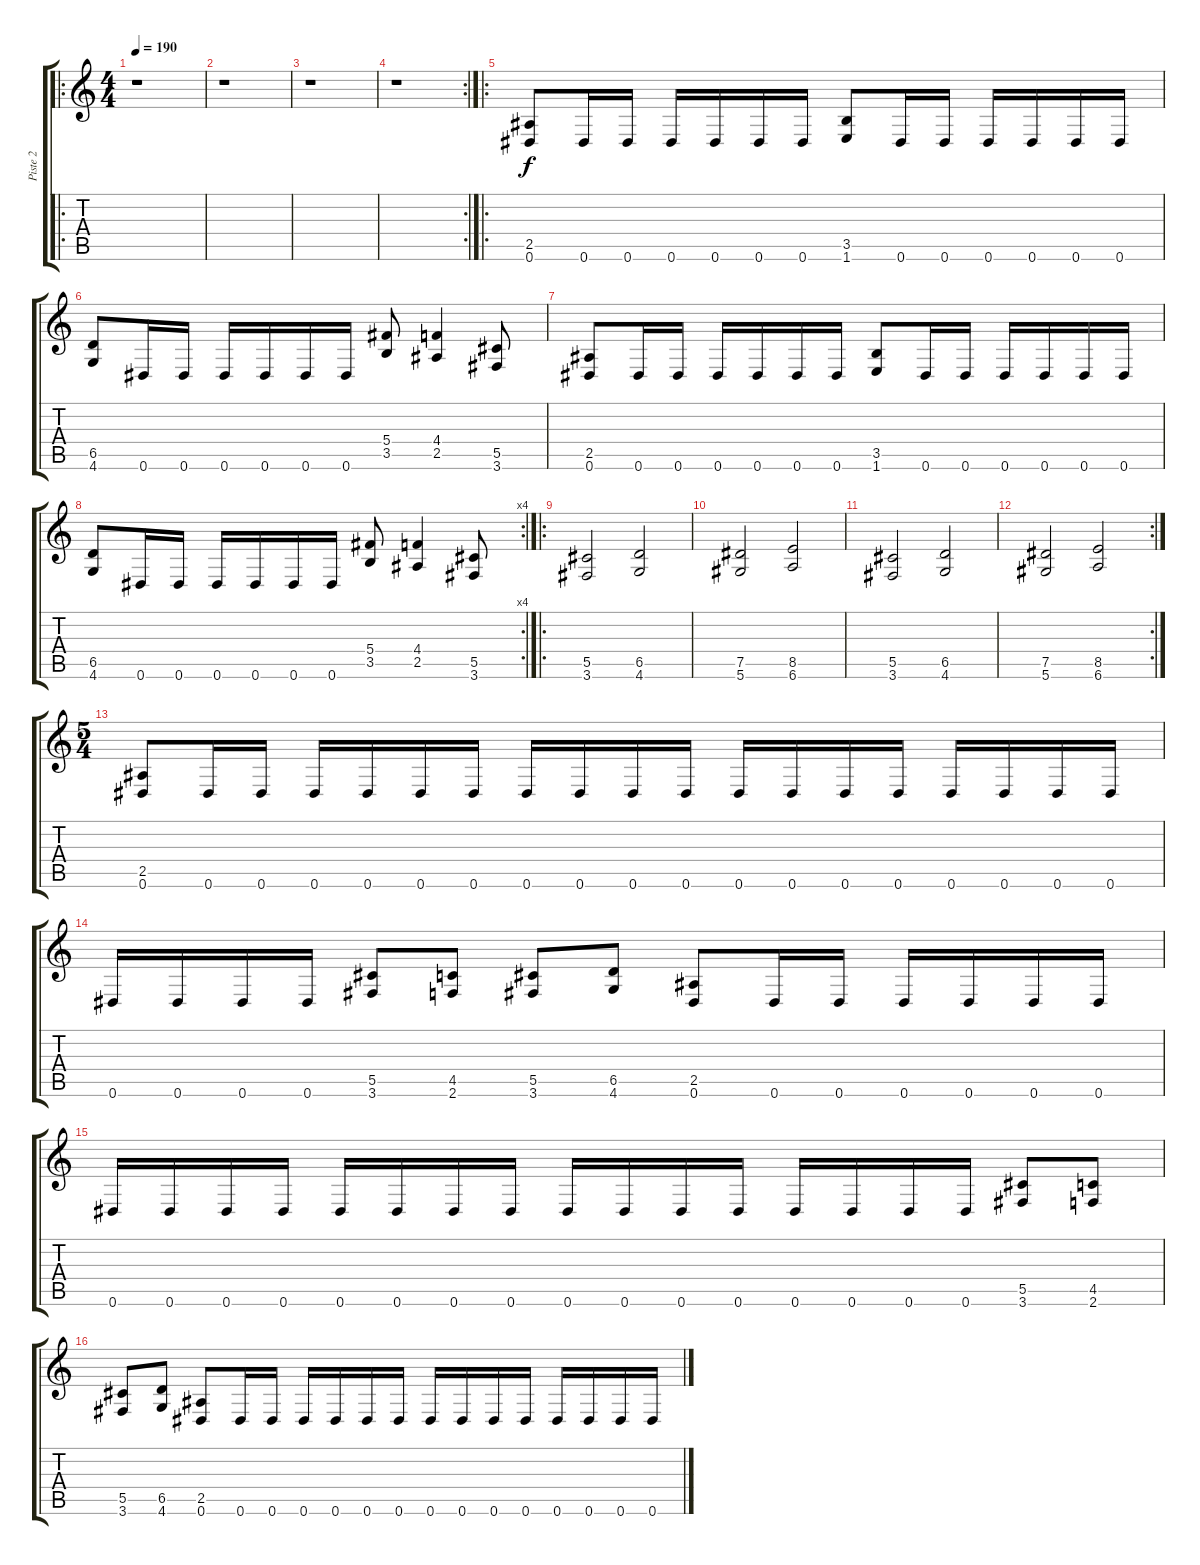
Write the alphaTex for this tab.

\track ("Piste 2" "Piste 2") {instrument distortionguitar}
\staff {score tabs}
\tuning (Eb4 Bb3 Gb3 Db3 Ab2 Eb2) {hide}
\ro
\ts (4 4)
\tempo 190
\clef g2
\ks c
r.1{dy f instrument distortionguitar} |
r.1 |
r.1 |
\rc 2
r.1 |
\ro
(2.5 0.6).8 0.6.16 0.6.16 0.6.16 0.6.16 0.6.16 0.6.16 (3.5 1.6).8 0.6.16 0.6.16 0.6.16 0.6.16 0.6.16 0.6.16 |
(6.5 4.6).8 0.6.16 0.6.16 0.6.16 0.6.16 0.6.16 0.6.16 (5.4 3.5).8 (4.4 2.5).4 (5.5 3.6).8 |
(2.5 0.6).8 0.6.16 0.6.16 0.6.16 0.6.16 0.6.16 0.6.16 (3.5 1.6).8 0.6.16 0.6.16 0.6.16 0.6.16 0.6.16 0.6.16 |
\rc 4
(6.5 4.6).8 0.6.16 0.6.16 0.6.16 0.6.16 0.6.16 0.6.16 (5.4 3.5).8 (4.4 2.5).4 (5.5 3.6).8 |
\ro
(5.5 3.6).2 (6.5 4.6).2 |
(7.5 5.6).2 (8.5 6.6).2 |
(5.5 3.6).2 (6.5 4.6).2 |
\rc 2
(7.5 5.6).2 (8.5 6.6).2 |
\ts (5 4)
(2.5 0.6).8 0.6.16 0.6.16 0.6.16 0.6.16 0.6.16 0.6.16 0.6.16 0.6.16 0.6.16 0.6.16 0.6.16 0.6.16 0.6.16 0.6.16 0.6.16 0.6.16 0.6.16 0.6.16 |
0.6.16 0.6.16 0.6.16 0.6.16 (5.5 3.6).8 (4.5 2.6).8 (5.5 3.6).8 (6.5 4.6).8 (2.5 0.6).8 0.6.16 0.6.16 0.6.16 0.6.16 0.6.16 0.6.16 |
0.6.16 0.6.16 0.6.16 0.6.16 0.6.16 0.6.16 0.6.16 0.6.16 0.6.16 0.6.16 0.6.16 0.6.16 0.6.16 0.6.16 0.6.16 0.6.16 (5.5 3.6).8 (4.5 2.6).8 |
(5.5 3.6).8 (6.5 4.6).8 (2.5 0.6).8 0.6.16 0.6.16 0.6.16 0.6.16 0.6.16 0.6.16 0.6.16 0.6.16 0.6.16 0.6.16 0.6.16 0.6.16 0.6.16 0.6.16
